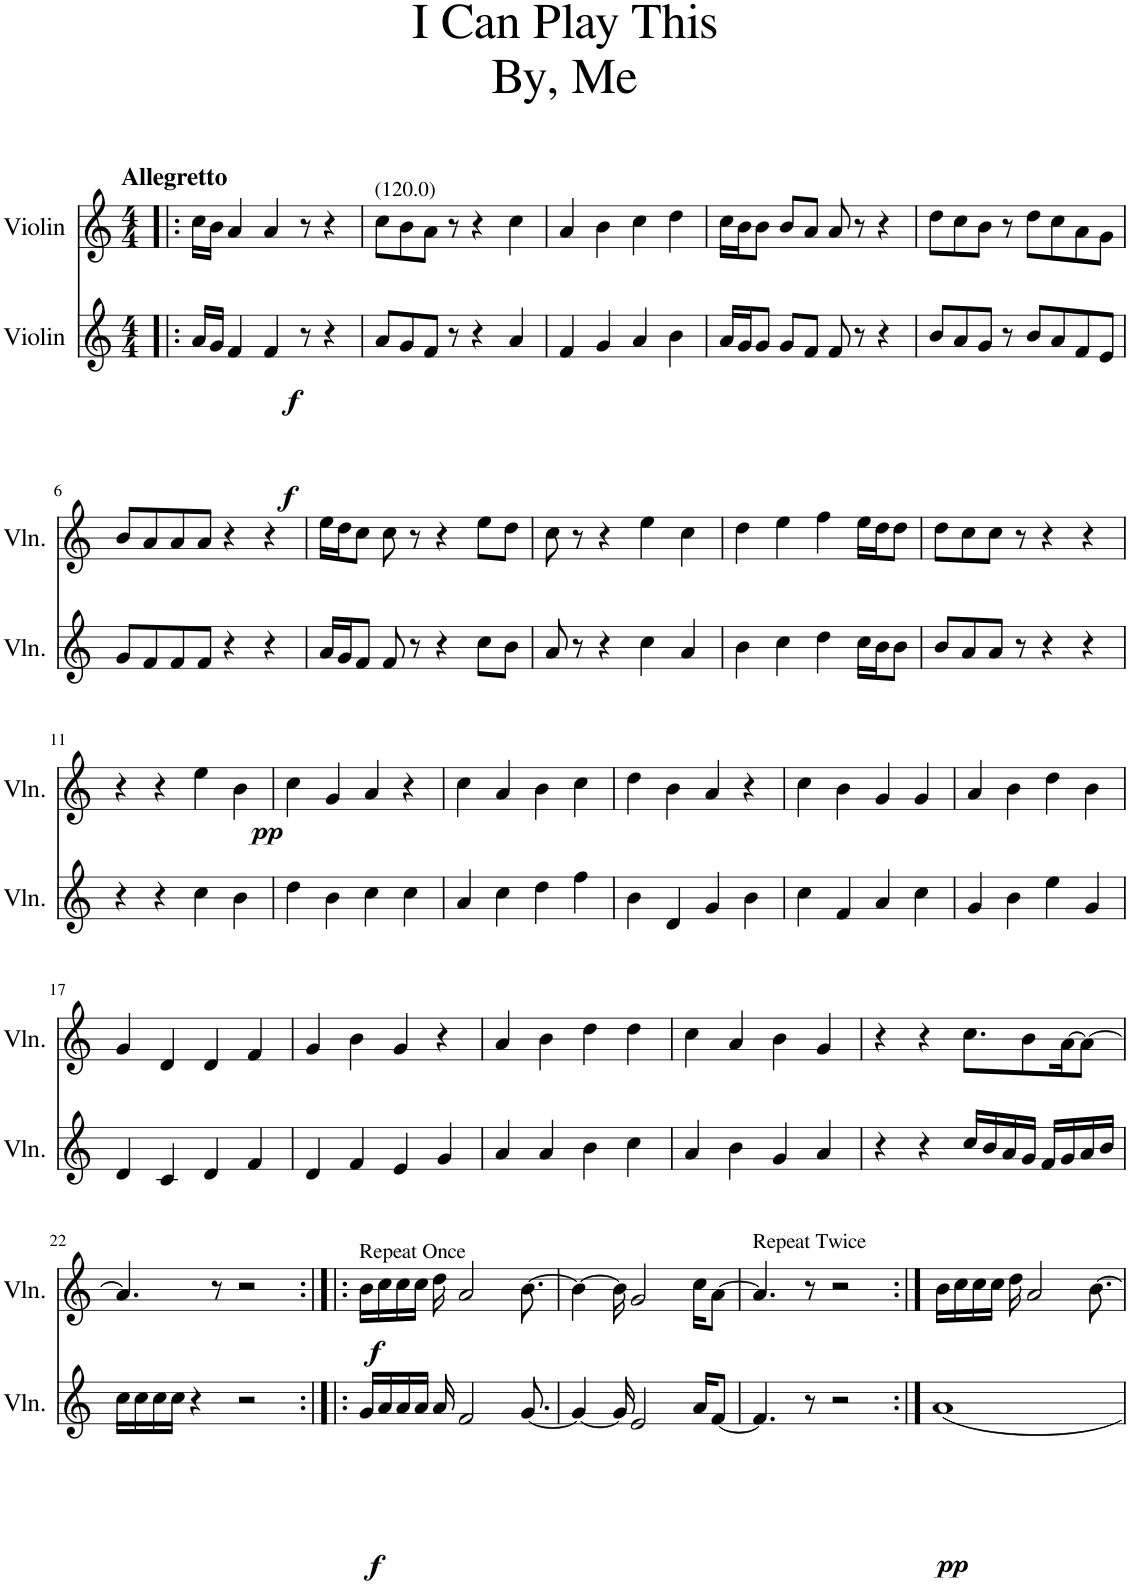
**kern	**dynam	**kern	**dynam
*part2	*part2	*part1	*part1
*staff2	*staff2	*staff1	*staff1
*I"Violin	*	*I"Violin	*
*I'Vln.	*	*I'Vln.	*
*clefG2	*	*clefG2	*
*k[]	*	*k[]	*
*M4/4	*	*M4/4	*
=1!|:	=1!|:	=1!|:	=1!|:
!	!	!LO:TX:a:B:t=Allegretto	!
!	!LO:DY:b	!	!
!	!LO:DY:n=1:b	!	!
16a/LL	f f	16cc\LL	.
16g/JJ	.	16b\JJ	.
4f/	.	4a/	.
4f/	.	4a/	.
8r	.	8r	.
4r	.	4r	.
=2	=2	=2	=2
!	!	!LO:TX:a:t=(120.0)	!
8a/L	.	8cc\L	.
8g/	.	8b\	.
8f/J	.	8a\J	.
8r	.	8r	.
4r	.	4r	.
4a/	.	4cc\	.
=3	=3	=3	=3
4f/	.	4a/	.
4g/	.	4b\	.
4a/	.	4cc\	.
4b\	.	4dd\	.
=4	=4	=4	=4
16a/LL	.	16cc\LL	.
16g/J	.	16b\J	.
8g/J	.	8b\J	.
8g/L	.	8b/L	.
8f/J	.	8a/J	.
8f/	.	8a/	.
8r	.	8r	.
4r	.	4r	.
=5	=5	=5	=5
8b/L	.	8dd\L	.
8a/	.	8cc\	.
8g/J	.	8b\J	.
8r	.	8r	.
8b/L	.	8dd\L	.
8a/	.	8cc\	.
8f/	.	8a\	.
8e/J	.	8g\J	.
!!LO:LB:g=z
=6	=6	=6	=6
8g/L	.	8b/L	.
8f/	.	8a/	.
8f/	.	8a/	.
8f/J	.	8a/J	.
4r	.	4r	.
4r	.	4r	.
=7	=7	=7	=7
16a/LL	.	16ee\LL	.
16g/J	.	16dd\J	.
8f/J	.	8cc\J	.
8f/	.	8cc\	.
8r	.	8r	.
4r	.	4r	.
8cc\L	.	8ee\L	.
8b\J	.	8dd\J	.
=8	=8	=8	=8
8a/	.	8cc\	.
8r	.	8r	.
4r	.	4r	.
4cc\	.	4ee\	.
4a/	.	4cc\	.
=9	=9	=9	=9
4b\	.	4dd\	.
4cc\	.	4ee\	.
4dd\	.	4ff\	.
16cc\LL	.	16ee\LL	.
16b\J	.	16dd\J	.
8b\J	.	8dd\J	.
=10	=10	=10	=10
8b/L	.	8dd\L	.
8a/	.	8cc\	.
8a/J	.	8cc\J	.
8r	.	8r	.
4r	.	4r	.
4r	.	4r	.
!!LO:LB:g=z
=11	=11	=11	=11
4r	.	4r	.
4r	.	4r	.
!	!	!	!LO:DY:b
4cc\	.	4ee\	pp
4b\	.	4b\	.
=12	=12	=12	=12
4dd\	.	4cc\	.
4b\	.	4g/	.
4cc\	.	4a/	.
4cc\	.	4r	.
=13	=13	=13	=13
4a/	.	4cc\	.
4cc\	.	4a/	.
4dd\	.	4b\	.
4ff\	.	4cc\	.
=14	=14	=14	=14
4b\	.	4dd\	.
4d/	.	4b\	.
4g/	.	4a/	.
4b\	.	4r	.
=15	=15	=15	=15
4cc\	.	4cc\	.
4f/	.	4b\	.
4a/	.	4g/	.
4cc\	.	4g/	.
=16	=16	=16	=16
4g/	.	4a/	.
4b\	.	4b\	.
4ee\	.	4dd\	.
4g/	.	4b\	.
!!LO:LB:g=z
=17	=17	=17	=17
4d/	.	4g/	.
4c/	.	4d/	.
4d/	.	4d/	.
4f/	.	4f/	.
=18	=18	=18	=18
4d/	.	4g/	.
4f/	.	4b\	.
4e/	.	4g/	.
4g/	.	4r	.
=19	=19	=19	=19
4a/	.	4a/	.
4a/	.	4b\	.
4b\	.	4dd\	.
4cc\	.	4dd\	.
=20	=20	=20	=20
4a/	.	4cc\	.
4b\	.	4a/	.
4g/	.	4b\	.
4a/	.	4g/	.
=21	=21	=21	=21
4r	.	4r	.
4r	.	4r	.
16cc/LL	.	8.cc\L	.
16b/	.	.	.
16a/	.	.	.
16g/JJ	.	8b\	.
16f/LL	.	.	.
16g/	.	[16a\K	.
16a/	.	8a\J_	.
16b/JJ	.	.	.
!!LO:LB:g=z
=22	=22	=22	=22
16cc\LL	.	4.a/]	.
16cc\	.	.	.
16cc\	.	.	.
16cc\JJ	.	.	.
4r	.	.	.
.	.	8r	.
2r	.	2r	.
=23:|!|:	=23:|!|:	=23:|!|:	=23:|!|:
!	!	!LO:TX:a:t=Repeat Once	!
!	!LO:DY:b	!	!LO:DY:b
16g/LL	f	16b\LL	f
16a/	.	16cc\	.
16a/	.	16cc\	.
16a/JJ	.	16cc\JJ	.
16a/	.	16dd\	.
2f/	.	2a/	.
[8.g/	.	[8.b\	.
=24	=24	=24	=24
4g/_	.	4b\_	.
16g/]	.	16b\]	.
2e/	.	2g/	.
16a/KL	.	16cc\KL	.
[8f/J	.	[8a\J	.
=25	=25	=25	=25
!	!	!LO:TX:a:t=Repeat Twice	!
4.f/]	.	4.a/]	.
8r	.	8r	.
2r	.	2r	.
=26:|!	=26:|!	=26:|!	=26:|!
!	!LO:DY:b	!	!
1a	pp	16b\LL	.
.	.	16cc\	.
.	.	16cc\	.
.	.	16cc\JJ	.
.	.	16dd\	.
.	.	2a/	.
.	.	[8.b\	.
=	=	=	=
*-	*-	*-	*-
